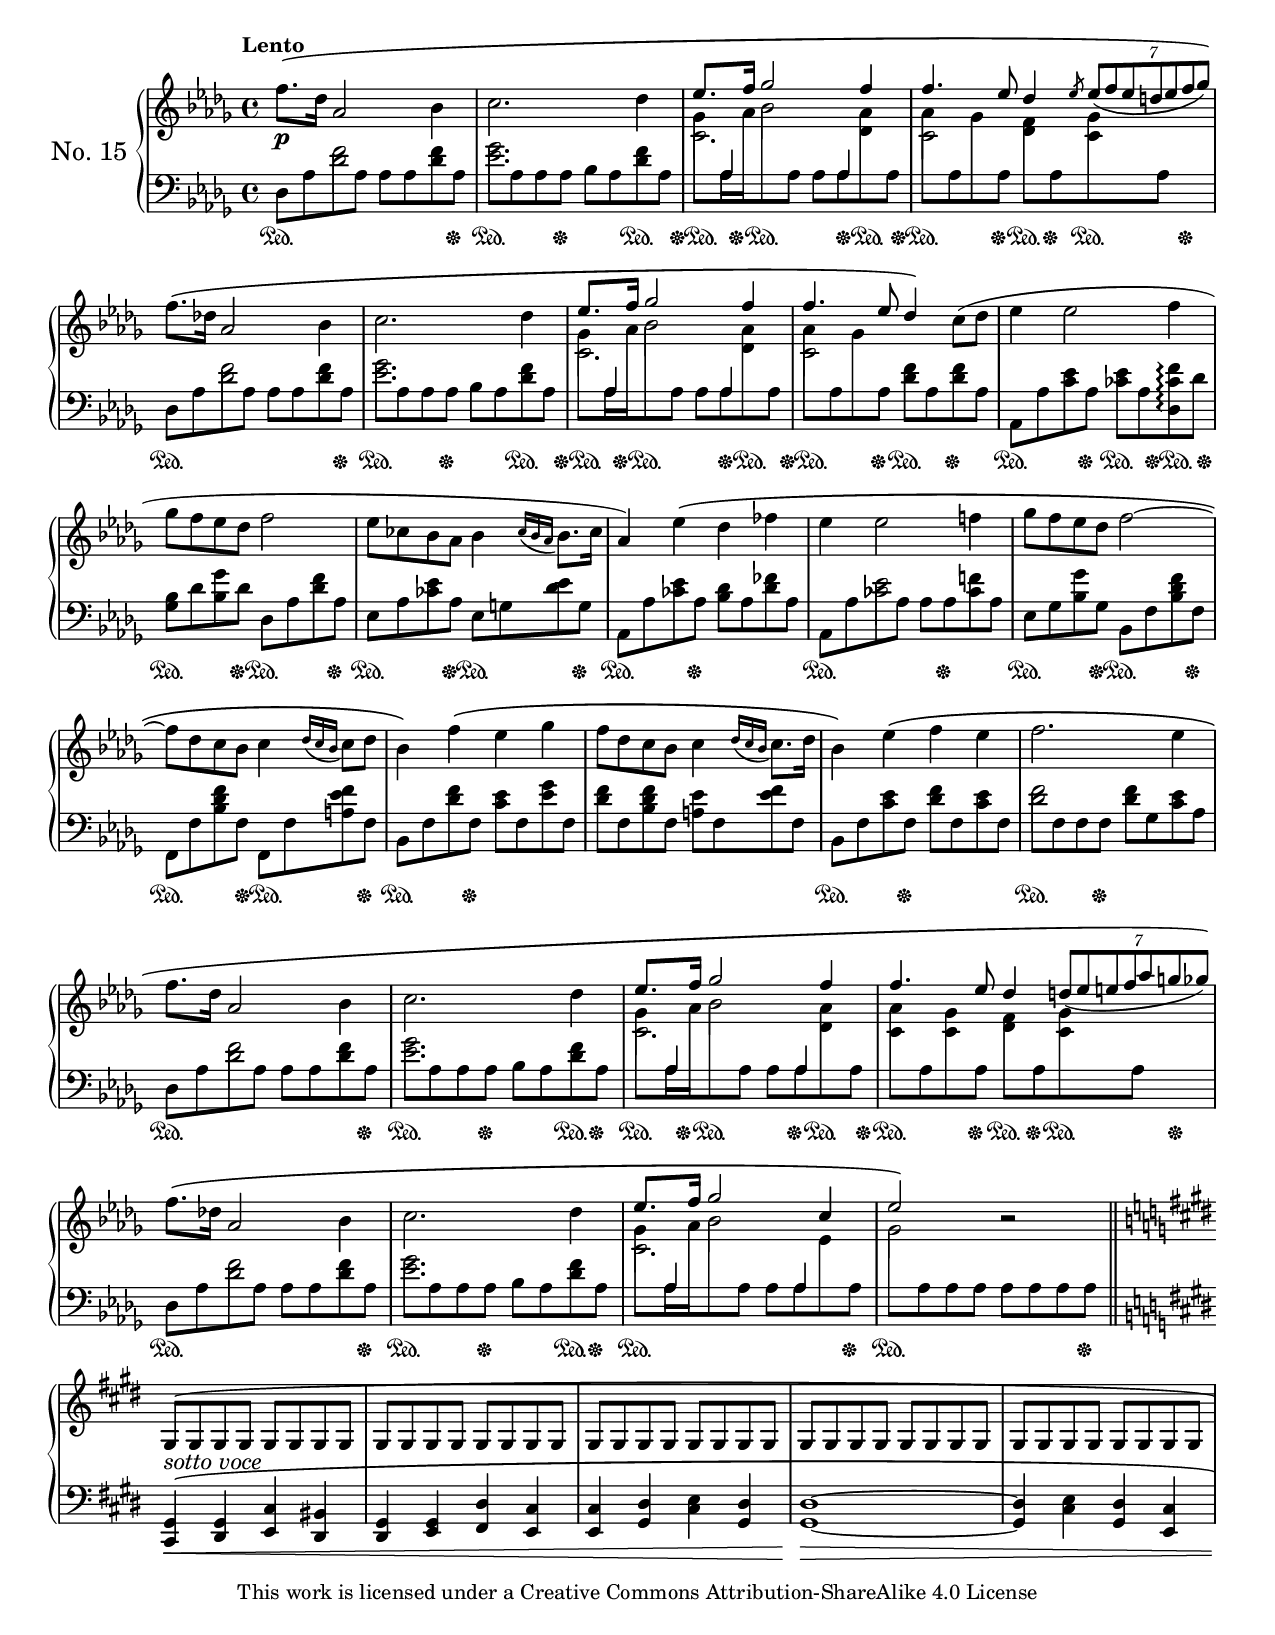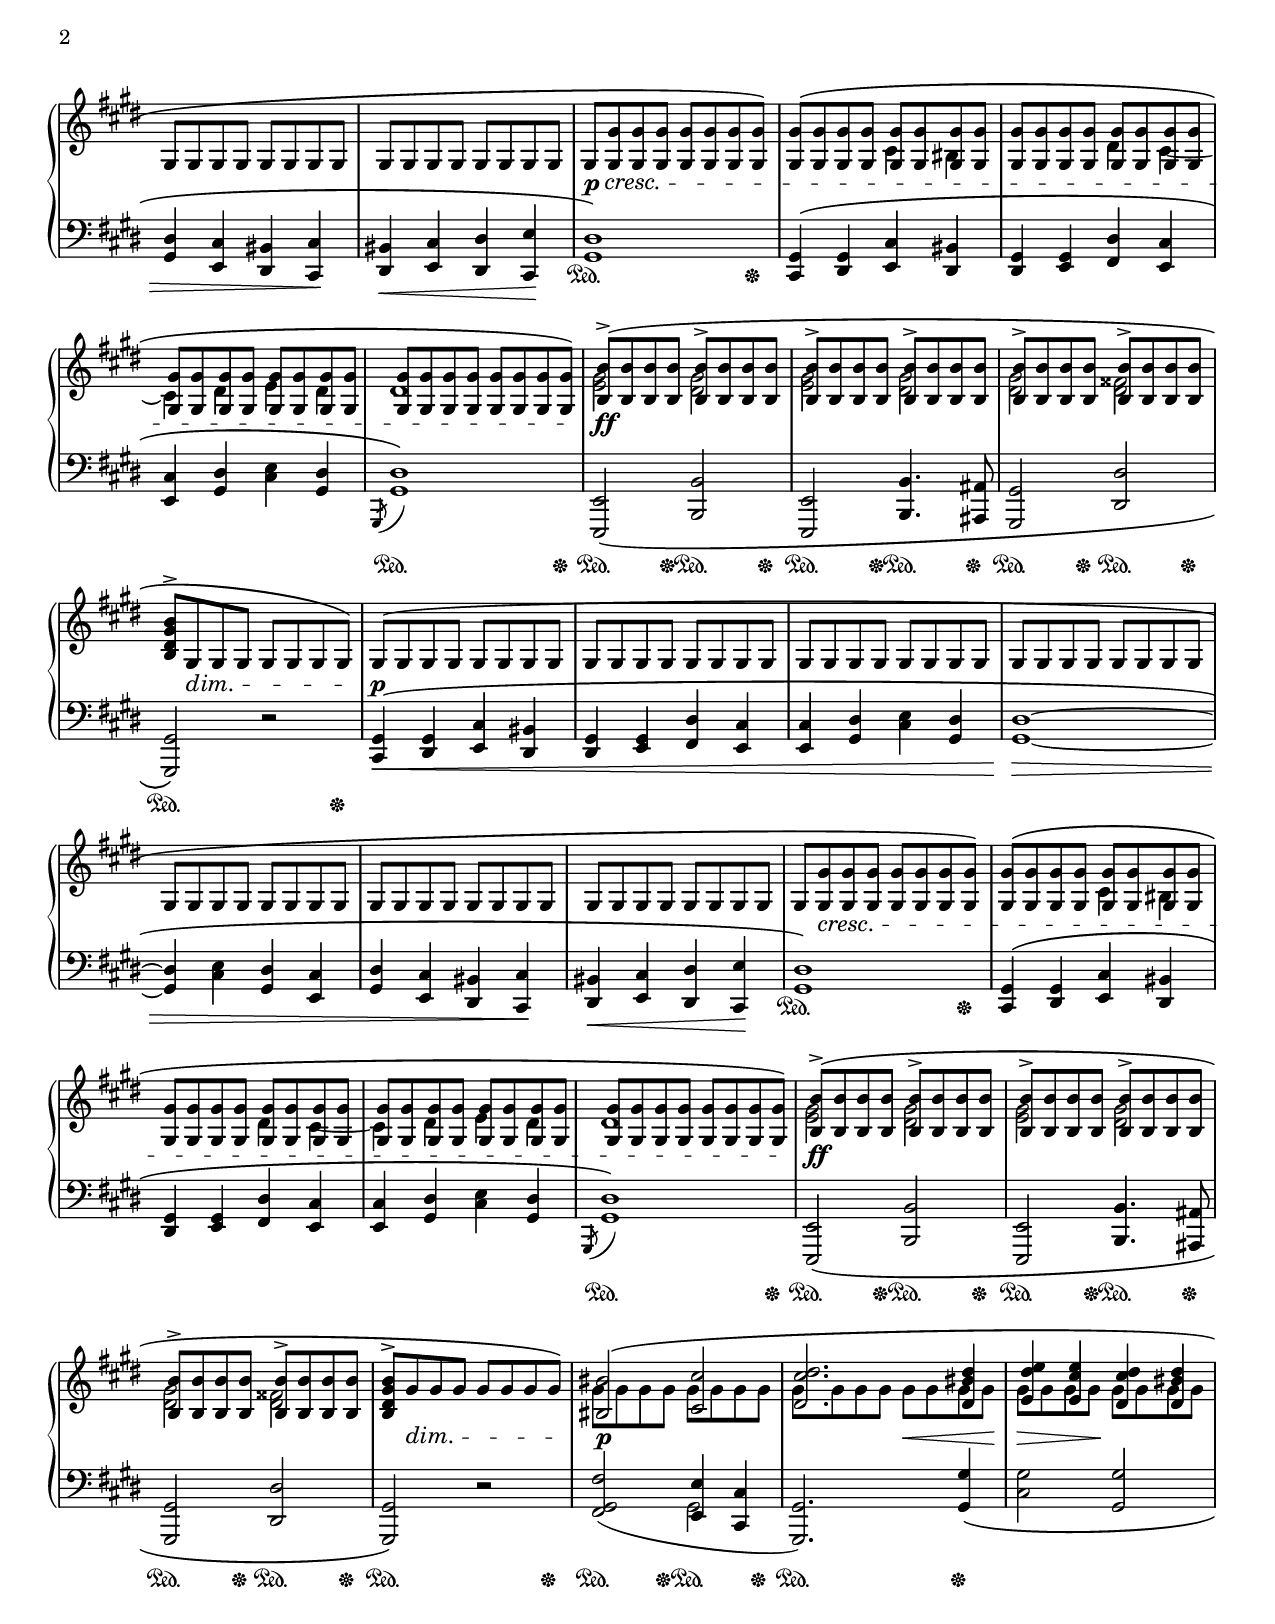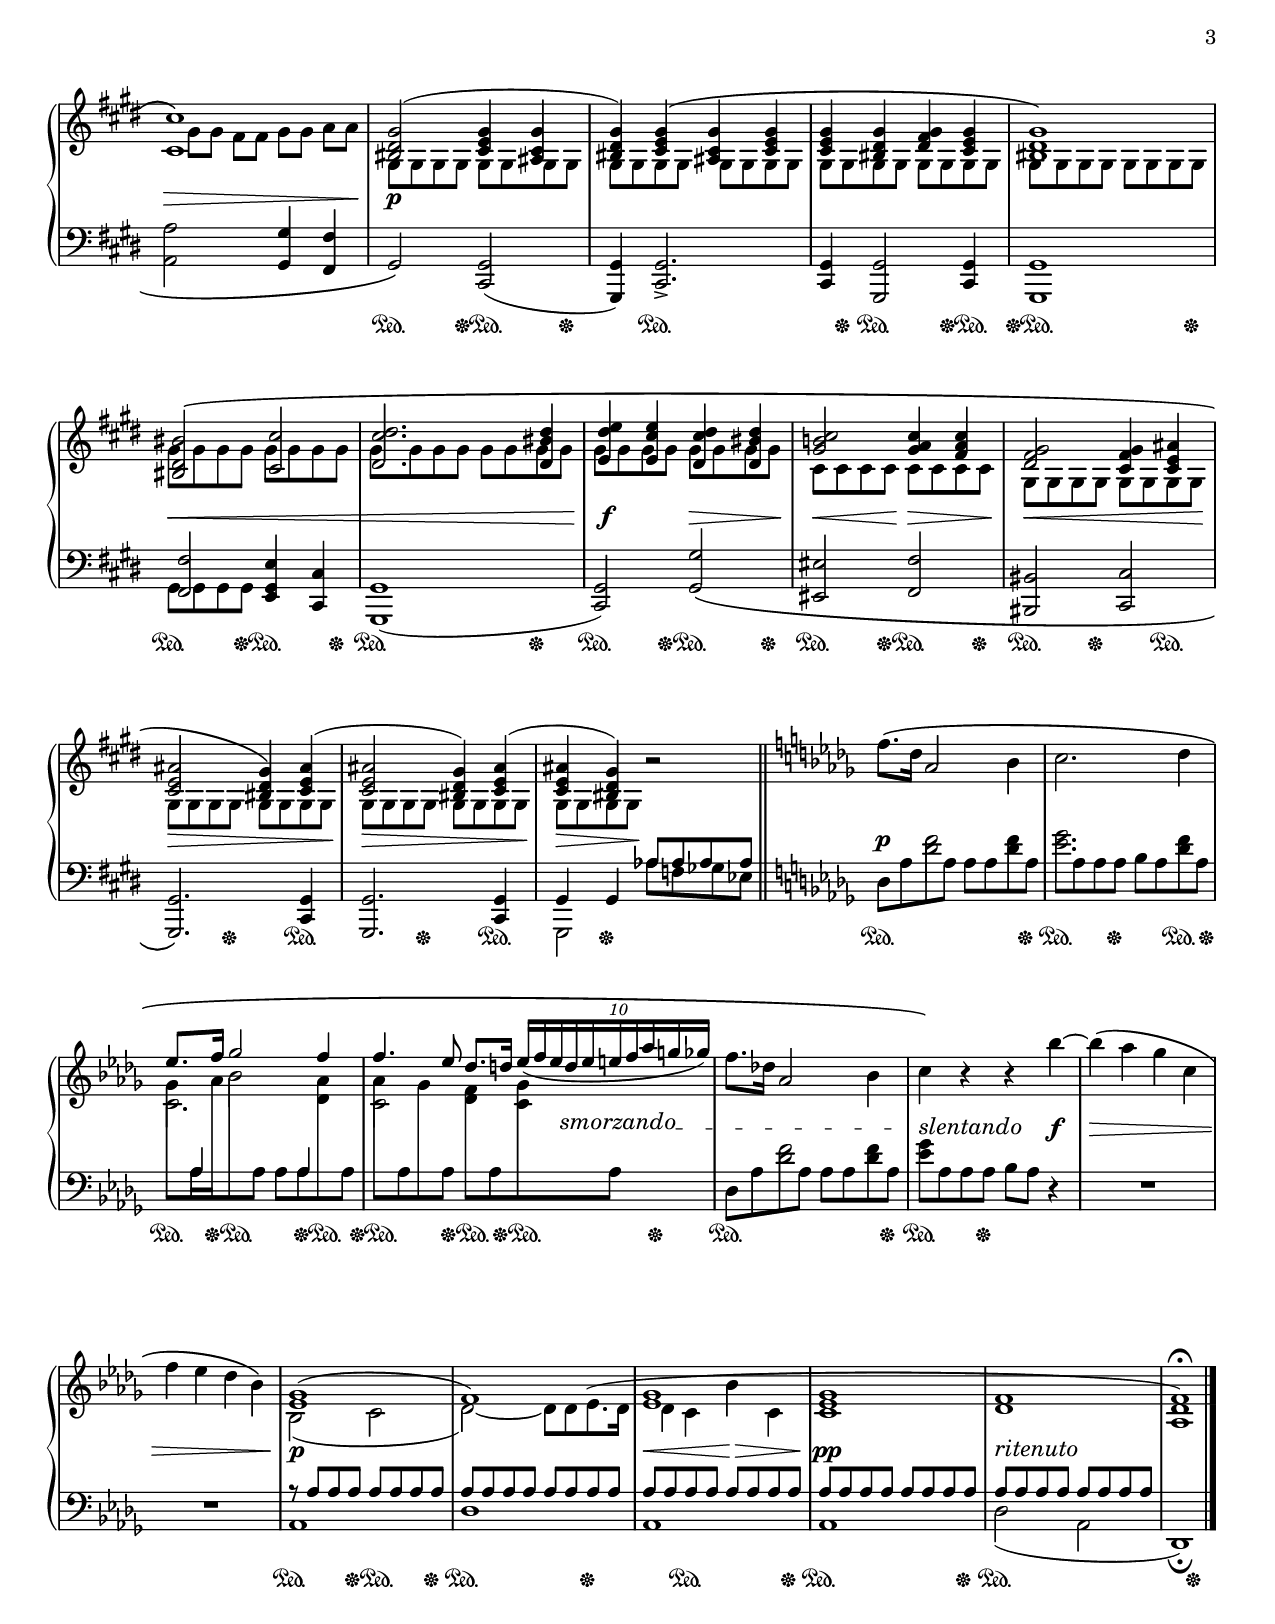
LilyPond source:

\version "2.22.2"

\include "includes/header-paper.ily"
%...+....1....+....2....+....3....+....4....+....5....+....6....+....7....+....

\version "2.22.2"
\language "english"

\include "global-variables.ily"

%%% Positions and shapes %%%

moveNoteA = \tweak NoteColumn.force-hshift 0.5 \etc
moveNoteB = \tweak NoteColumn.force-hshift 0.25 \etc
moveNoteC = \tweak NoteColumn.force-hshift 2 \etc

beamPositionsA = \tweak positions #'(-10 . -10) \etc
beamPositionsB = \tweak positions #'(-13 . -13) \etc

tieShapeA = \shape #'((0 . 0.5) (0 . 1) (0 . 1) (0 . 0.5)) \etc

%%% Music %%%

global = {
  \time 4/4
  \key df \major
  \accidentalStyle piano
}

rightHandUpper = \relative {
  \oneVoice
  f''8.\( df16 af2 bf4 |
  c2. df4 |
  \voiceOne
  ef8. \moveNoteA f16 gf2 f4 |
  \omit TupletBracket
  f4. ef8 df4 \slashedGrace { ef8 } \tuplet 7/2 { ef8_( f ef d ef f gf)\) } |
  \oneVoice
  f8.\( df16 af2 bf4 |
  c2. df4 |
  \voiceOne
  ef8. \moveNoteA f16 gf2 f4 |
  f4. ef8 df4\) \oneVoice c8( df |
  
  \barNumberCheck 9
  ef4 ef2 f4 |
  gf8 f ef df f2 |
  ef8 cf bf af bf4 \appoggiatura { cf16[ bf af] } bf8. cf16 |
  af4) ef'\(  df ff |
  ef4 ef2 f4 |
  gf8 f ef df f2~ |
  f8 df c bf c4 \appoggiatura { df16[ c bf] } c8 df |
  bf4\) f'\( ef gf |
  
  \barNumberCheck 17
  f8 df c bf c4 \appoggiatura { df16[ c bf] } c8. df16 |
  bf4\) ef\( f ef |
  f2. ef4 |
  f8. df16 af2 bf4 |
  c2. df4 |
  \voiceOne
  ef8. \moveNoteA f16 gf2 f4 |
  f4. ef8 df4 \tuplet 7/2 { d8_( ef e f af g gf)\) } |
  \oneVoice
  f8.\( df16 af2 bf4 |
  
  \barNumberCheck 25
  c2. df4 |
  \voiceOne
  ef8. \moveNoteA f16 gf2 c,4 |
  ef2\) b2\rest |
  \break
  \bar "||"
  \key cs \minor
  gs,8\( gs gs gs  gs gs gs gs |
  \repeat unfold 4 { gs8 gs gs gs  gs gs gs gs | }
  
  \barNumberCheck 33
  \repeat unfold 2 { gs8 gs gs gs  gs gs gs gs | }
  gs8 <gs gs'> q q  q q q q\)|
  <gs gs'>\( q q q  q q q q |
  \repeat unfold 2 { <gs gs'> q q q  q q q q | }
  <gs gs'> q q q  q q q q\) |
  <b b'>8->\( q q q  q-> q q q |
  
  \barNumberCheck 41
  \repeat unfold 2 { <b b'>8-> q q q  q-> q q q | }
  <b ds gs b>8-> gs gs gs  gs gs gs gs\)
  gs8\( gs gs gs  gs gs gs gs |
  \repeat unfold 4 { gs8 gs gs gs  gs gs gs gs | }
  
  \barNumberCheck 49
  \repeat unfold 2 { gs8 gs gs gs  gs gs gs gs | }
  gs8 <gs gs'> q q  q q q q\)
  <gs gs'>8\( q q q  q q q q |
  \repeat unfold 2 { <gs gs'> q q q  q q q q | }
  <gs gs'> q q q  q q q q\) |
  <b b'>8->\( q q q  q-> q q q |
  
  \barNumberCheck 57
  \repeat unfold 2 { <b b'>8-> q q q  q-> q q q | }
  <b ds gs b>8-> gs' gs gs  gs gs gs gs\)
  <bs, bs'>2\( <cs cs'> | 
  <ds cs' ds>2. <ds bs' ds>4 |
  <e ds' e>4 <e cs' e> <ds cs' ds> <ds bs' ds> |
  <cs cs'>1\) |
  <bs ds gs>2( <cs e gs>4 <as cs gs'> |
  
  \barNumberCheck 65
  <bs ds gs>4) <cs e gs>\( <as cs gs'> <cs e gs> |
  <cs e gs>4 <bs ds gs> <ds fs gs> <cs e gs> |
  <bs ds gs>1\) |
  <bs ds bs'>2\( <cs cs'> |
  <ds cs' ds>2. <ds bs' ds>4 |
  <e ds' e>4 <e cs' e> <ds cs' ds> <ds bs' ds> |
  <gs b cs>2 <gs a cs>4 <fs a cs> |
  <ds fs gs>2 <cs fs gs>4 <cs e as> |
  
  \barNumberCheck 73
  <cs e as>2 <bs ds gs>4\) <cs e as>( |
  <cs e as>2 <bs ds gs>4) <cs e as>4( |
  <cs e as>4 <bs ds gs>4) \oneVoice r2 |
  \bar "||"
  \key df \major 
  f''8.\( df16 af2 bf4 |
  c2. df4 |
  \voiceOne
  ef8. \moveNoteA f16 gf2 f4 |
  f4. ef8 df8. d16 \tuplet 10/4 { ef16_( f ef d ef e f af g gf) } |
  \oneVoice
  f8. df16 af2 bf4 |
  
  \barNumberCheck 81
  c4\) r r bf'~ |
  bf4\( af gf c, |
  f4 ef df bf\) |
  <ef, gf>1^( |
  f1*1/2) s8 \once \hideNotes df^( s8. s16 |
  <ef gf>1 |
  <c ef gf>1 |
  <df f>1 |
  
  \barNumberCheck 89
  <af df f>1)\fermata |
  \bar "|."
}

rightHandLower = \relative {
  \voiceTwo
  s1 * 8 |
  
  \barNumberCheck 9
  s1 * 8 |
  
  \barNumberCheck 17
  s1 * 8 |
  
  \barNumberCheck 25
  s1 * 8 |
  
  \barNumberCheck 33
  s1 * 3 |
  s2 cs'4 bs |
  s2 ds4 cs-\tieShapeA ~ |
  cs4 ds e ds |
  ds1 |
  <e gs>2 <ds gs> |
  
  \barNumberCheck 41
  <e gs>2 <ds gs> |
  <ds gs>2 <ds fss> |
  s1 * 6 |
  
  \barNumberCheck 49
  s1 * 3
  s2 cs4 bs |
  s2 ds4 cs-\tieShapeA ~ |
  cs4 ds e ds |
  ds1 |
  <e gs>2 <ds gs> |
  
  \barNumberCheck 57
  <e gs>2 <ds gs> |
  <ds gs>2 <ds fss> |
  s1 |
  \repeat unfold 3 { gs8 gs gs gs  gs gs gs gs | }
  \moveNoteC gs8[ gs] fs[ fs] gs[ gs] a[ a] |
  gs,8 gs gs gs  gs gs gs gs |
  
  \barNumberCheck 65
  \repeat unfold 3 { gs8 gs gs gs  gs gs gs gs | }
  \repeat unfold 3 { gs'8 gs gs gs  gs gs gs gs | }
  cs,8 cs cs cs  cs cs cs cs |
  gs8 gs gs gs  gs gs gs gs |
  
  \barNumberCheck 73
  \repeat unfold 2 { gs8 gs gs gs  gs gs gs gs | }
  gs8 gs gs gs s2 |
  s1 * 5 |
  
  \barNumberCheck 81
  s1 * 3
  bf2( c |
  df2)~ df8[ df ef8. df16] |
  df4 c bf' c, |
  s1 * 2 |
  
  \barNumberCheck 89
  s1 |
}

rightHand = <<
  \clef treble
  \global
  \set Score.tempoHideNote = ##t 
  \tempo "Lento" 4 = 60
  \new Voice \rightHandUpper
  \new Voice \rightHandLower
>>

leftHandUpper = \relative {
  \voiceFour
  s4 <df' f>2 s4 |
  <ef gf>2. s4 |
  <<
    { \staffUp c2.*1/6 s8 bf'2 s4 | }
    \new Voice { \voiceThree s8 \staffDown af,4 s8 s af4 s8 | }
  >>
  \staffUp c2 s2 |
  \staffDown s4 <df f>2 s4 |
  <ef gf>2. s4 |
  <<
    { \staffUp c2.*1/6 s8 bf'2 s4 | }
    \new Voice { \voiceThree s8 \staffDown af,4 s8 s af4 s8 | }
  >>
  \staffUp c2 s2 |
  
  \barNumberCheck 9
  s1 * 4 |
  s4 \staffDown <cf ef>2 s4 |
  s1 * 3 |
  
  \barNumberCheck 17
  s1 * 2 |
  <df f>2 s2 |
  s4 <df f>2 s4 |
  <ef gf>2. s4 |
  <<
    { \staffUp c2.*1/6 s8 bf'2 s4 | }
    \new Voice { \voiceThree s8 \staffDown af,4 s8 s af4 s8 | }
  >>
  s1 |
  \staffDown
  s4 <df f>2 s4 |
  
  \barNumberCheck 25
  <ef gf>2. s4 |
  <<
    { \staffUp c2.*1/6 s8 bf'2 s4 | }
    \new Voice { \voiceThree s8 \staffDown af,4 s8 s af4 s8 | }
  >>
  \staffUp
  gf'2 s2 |
  \oneVoice
  \key cs \minor
  \staffDown
  <cs,,, gs'>4\(\< <ds gs> <e cs'> <ds bs'> |
  <ds gs>4 <e gs> <fs ds'> <e cs'> |
  <e cs'>4 <gs ds'> <cs e> <gs ds'> |
  <gs ds'>1~\> |
  <gs ds'>4 <cs e> <gs ds'> <e cs'> |
  
  \barNumberCheck 33
  <gs ds'>4 <e cs'> <ds bs'> <cs cs'>\! |
  <ds bs'>\< <e cs'> <ds ds'> <cs e'>\! |
  <gs' ds'>1\) |
  <cs, gs'>4\( <ds gs> <e cs'> <ds bs'> |
  <ds gs>4 <e gs> <fs ds'> <e cs'> |
  <e cs'>4 <gs ds'> <cs e> <gs ds'> |
  \acciaccatura { gs,8 } <gs' ds'>1\) |
  <e, e'>2\( <b'b '> |
  
  \barNumberCheck 41
  <e, e'>2 <b' b'>4. <as as'>8 |
  <gs gs'>2 <ds' ds'> |
  <gs, gs'>2\) r |
  <cs gs'>4\(\< <ds gs> <e cs'> <ds bs'> |
  <ds gs>4 <e gs> <fs ds'> <e cs'> |
  <e cs'>4 <gs ds'> <cs e> <gs ds'> |
  <gs ds'>1~\> |
  <gs ds'>4 <cs e> <gs ds'> <e cs'> |
  
  \barNumberCheck 49
  <gs ds'>4 <e cs'> <ds bs'> <cs cs'>\! |
  <ds bs'>\< <e cs'> <ds ds'> <cs e'>\! |
  <gs' ds'>1\) |
  <cs, gs'>4\( <ds gs> <e cs'> <ds bs'> |
  <ds gs>4 <e gs> <fs ds'> <e cs'> |
  <e cs'>4 <gs ds'> <cs e> <gs ds'> |
  \acciaccatura { gs,8 } <gs' ds'>1\) |
  <e, e'>2\( <b'b '> |
  
  \barNumberCheck 57
  <e, e'>2 <b' b'>4. <as as'>8 |
  <gs gs'>2 <ds' ds'> |
  <gs, gs'>2\) r |
  <fs' gs fs'>2( << { <e e'>4 <cs cs'> } \\ { gs'2 } >> |
  <gs, gs'>2.) <gs' gs'>4_\( |
  <cs gs'>2 <gs gs'> |
  <a a'>2 <gs gs'>4 <fs fs'> |
  gs2\) <cs, gs'>2( |
  
  \barNumberCheck 65
  <gs gs'>4) <cs gs'>2.-> |
  <cs gs'>4 <gs gs'>2 <cs gs'>4 |
  <gs' gs,>1 |
  << { <fs fs'>2 } \\ { gs8 gs gs gs } >> <e gs e'>4 <cs cs'> |
  <gs gs'>1( |
  <cs gs'>2) <gs' gs'>\( |
  <es es'>2 <fs fs'> |
  <bs, bs'>2 <cs cs'> |
  
  \barNumberCheck 73
  <gs gs'>2.\) <cs gs'>4 |
  <gs gs'>2. <cs gs'>4 |
  gs'4 gs \voiceThree af'8 af af af | 
  \key df \major
  \voiceFour
  s4 <df f>2 s4 |
  <ef gf>2. s4 |
  <<
    { \staffUp c2.*1/6 s8 bf'2 s4 | }
    \new Voice { \voiceThree s8 \staffDown af,4 s8 s af4 s8 | }
  >>
  \staffUp c2 s2 |
  \staffDown s4 <df f>2 s4 |
  
  \barNumberCheck 81
  s1 * 3 |
  \voiceThree
  r8 af af af  af af af af |
  \repeat unfold 4 { af8 af af af  af af af af | }
  
  \barNumberCheck 89
  s1 |
}

leftHandLower = \relative {
  \voiceFour
  df8 af' \transparent <df f> af  af af <df f> af |
  \transparent <ef' gf>8 af, af af  bf af <df f> af |
  \staffUp gf'8\beamPositionsA [ \staffDown af,16 \staffUp \moveNoteA af' 
    \transparent bf8 \staffDown af,] af af \staffUp <df af'> \staffDown af |
  \staffUp af'8\beamPositionsA [ \staffDown af, \staffUp gf' \staffDown af,] 
    \staffUp <df f>\beamPositionsA [ \staffDown af \staffUp <c gf'> 
    \staffDown af] |
  df,8 af' \transparent <df f> af  af af <df f> af |
  \transparent <ef' gf>8 af, af af  bf af <df f> af |
  \staffUp gf'8\beamPositionsA [ \staffDown af,16 \staffUp \moveNoteA af' 
    \transparent bf8 \staffDown af,] af af \staffUp <df af'> \staffDown af |
  \staffUp af'8\beamPositionsA [ \staffDown af, \staffUp gf' \staffDown af,]
    <df f> af <df f> af |
    
  \barNumberCheck 9
  af,8 af' <c ef> af  <cf ef> af <df, cf' f>\arpeggio df' |
  <gf, bf>8 df' <bf gf'> df  df, af' <df f> af |
  ef8 af <cf ef> af  ef g <df' ef> g, |
  af,8 af' <cf ef> af  <bf df> af <df ff> af |
  af,8 af' \transparent <cf ef> af  af af <cf f> af |
  ef8 gf <bf gf'> gf  bf, f' <bf df f> f |
  f,8 f' <bf df f> f  f, f' <a ef' f> f |
  bf,8 f' <df' f> f,  <c' ef> f, <ef' gf> f, |
  
  \barNumberCheck 17
  <df' f>8 f, <bf df f> f  <a ef'> f <ef' f> f, |
  bf,8 f' <c' ef> f,  <df' f> f, <c' ef> f, |
  \transparent <df' f>8 f, f f  <df' f> gf, <c ef> af |
  df,8 af' \transparent <df f> af  af af <df f> af |
  \transparent <ef' gf>8 af, af af  bf af <df f> af |
  \staffUp gf'8\beamPositionsA [ \staffDown af,16 \staffUp \moveNoteA af' 
    \transparent bf8 \staffDown af,] af af \staffUp <df af'> \staffDown af |
  \staffUp <c af'>8\beamPositionsA [ \staffDown af \staffUp <c gf'> \staffDown
    af] \staffUp <df f>\beamPositionsA [ \staffDown af \staffUp <c gf'> 
    \staffDown af] |
  df,8 af' \transparent <df f> af  af af <df f> af |
  
  \barNumberCheck 25
  \transparent <ef' gf>8 af, af af  bf af <df f> af |
  \staffUp gf'8\beamPositionsA [ \staffDown af,16 \staffUp \moveNoteA af' 
    \transparent bf8 \staffDown af,] af af \staffUp ef' \staffDown af, |
  \staffUp \transparent gf'8\beamPositionsA [ \staffDown af, af af]
    af af af af | 
  \key cs \minor
  s1 * 5 |
  
  \barNumberCheck 33
  s1 * 8 |
  
  \barNumberCheck 41
  s1 * 8 |
  
  \barNumberCheck 49
  s1 * 8 |
  
  \barNumberCheck 57
  s1 * 8 |
  
  \barNumberCheck 65
  s1 * 8 |
  
  \barNumberCheck 73
  s1 * 2 |
  gs,,2 af''8 f gf ef |
  df8 af' \transparent <df f> af  af af <df f> af |
  \transparent <ef' gf>8 af, af af  bf af <df f> af |
  \staffUp gf'8\beamPositionsB [ \staffDown af,16 \staffUp \moveNoteA af' 
    \transparent bf8 \staffDown af,] af af \staffUp <df af'> \staffDown af |
  \staffUp af'8\beamPositionsB [ \staffDown af, \staffUp gf' \staffDown af,] 
    \staffUp <df f>\beamPositionsB [ \staffDown af \staffUp <c gf'> 
    \staffDown af] |
  df,8 af' \transparent <df f> af  af af <df f> af |
  
  \barNumberCheck 81
  <ef' gf>8 af, af af  bf af \oneVoice r4 |
  R1 * 2 |
  \voiceFour
  af,1 |
  df1 |
  af1 |
  af1 |
  df2( af |
  
  \barNumberCheck 89
  df,1)\fermata |
}

leftHand = <<
  \clef bass
  \global
  \mergeDifferentlyHeadedOn
  \mergeDifferentlyDottedOn
  \new Voice \leftHandUpper
  \new Voice \leftHandLower
>>

dynamics = {
  \override TextScript.Y-offset = -0.5
  s1\p |
  s1 * 7 |
  
  \barNumberCheck 9
  s1 * 8 |
  
  \barNumberCheck 17
  s1 * 8 |
  
  \barNumberCheck 25
  s1 * 3 |
  s1^\sottoVoce |
  s1 * 4 |
  
  \barNumberCheck 33
  s1 * 2 |
  s1\p\cresc |
  s1 * 3 |
  s2... s16\!
  s1-\tweak X-offset 0 \ff |
  
  \barNumberCheck 41
  s1 * 2 |
  s8 s4.\dim s4.. s16\! |
  s1\p |
  s1 * 4 |
  
  \barNumberCheck 49
  s1 * 2
  s8 s4.\cresc s2 |
  s1 * 3 |
  s2... s16\!
  s1-\tweak X-offset 0 \ff |
  
  \barNumberCheck 57
  s1 * 2 |
  s8 s4.\dim s4.. s16\! |
  s1\p |
  s2 s4.\< s8\! |
  s4.\> s8\! s2 |
  s2.\> s8 s\! |
  s1\p |
  
  \barNumberCheck 65
  s1 * 3 |
  s1\< |
  s1 |
  s2\f s4.\> s8\! |
  s4.\< s8\! s4.\> s8\! |
  s2.\< s8 s\! |
  
  \barNumberCheck 73
  s2.\> s8 s\! |
  s2.\> s8 s\! |
  s4.\> s8\! s2 |
  s1\p |
  s1 * 2 |
  s2. \smorzando s16 s8.\startTextSpan |
  s2. s8 s\stopTextSpan |
  
  \barNumberCheck 81
  s2.^\slentando s4\f |
  s1\> |
  s1 |
  s1\p
  s1 |
  s2\< s\> |
  s1\pp |
  s1^\ritenuto |
  
  \barNumberCheck 89
  s1 |
}

pedal = {
  s2.\sustainOn s8 s\sustainOff |
  s4.\sustainOn s8\sustainOff s4 s\sustainOn |
  s8.\sustainOff\sustainOn s16\sustainOff s2\sustainOn s8.\sustainOff\sustainOn 
    s16\sustainOff |
  s4.\sustainOn s8\sustainOff s\sustainOn s\sustainOff s8.\sustainOn 
    s16\sustainOff |
  s2.\sustainOn s8 s\sustainOff |
  s4.\sustainOn s8\sustainOff s4 s\sustainOn |
  s8.\sustainOff\sustainOn s16\sustainOff s2\sustainOn 
    s4\sustainOff\sustainOn |
  s4.\sustainOff\sustainOn s8\sustainOff s4\sustainOn s\sustainOff |
    
  \barNumberCheck 9
  s4.\sustainOn s8\sustainOff s4\sustainOn s8\sustainOff\sustainOn
    s16 s\sustainOff |
  s4.\sustainOn s8\sustainOff s4.\sustainOn s8\sustainOff |
  s4.\sustainOn s8\sustainOff s4.\sustainOn s8\sustainOff |
  s4.\sustainOn s8\sustainOff s2 |
  s2\sustainOn s8 s\sustainOff s4 |
  s4.\sustainOn s8\sustainOff s4.\sustainOn s8\sustainOff |
  s2\sustainOn s4.\sustainOff\sustainOn s8\sustainOff |
  s4.\sustainOn s8\sustainOff s2 |
  
  \barNumberCheck 17
  s1 |
  s4.\sustainOn s8\sustainOff s2 |
  s4.\sustainOn s8\sustainOff s2 |
  s2.\sustainOn s8 s\sustainOff |
  s4.\sustainOn s8\sustainOff s4 s8\sustainOn s\sustainOff |
  s8.\sustainOn s16\sustainOff s4.\sustainOn s8\sustainOff s8.\sustainOn 
    s16\sustainOff |
  s4.\sustainOn s8\sustainOff s\sustainOn s\sustainOff s8.\sustainOn 
    s16\sustainOff |
  s2.\sustainOn s8 s\sustainOff |
  
  \barNumberCheck 25
  s4.\sustainOn s8\sustainOff s4 s8\sustainOn s\sustainOff |
  s2.\sustainOn s8 s\sustainOff |
  s2.\sustainOn s8 s\sustainOff |
  s1 * 5 |
  
  \barNumberCheck 33
  s1 * 2 |
  s2.\sustainOn s8 s\sustainOff |
  s1 * 3 |
  s2.\sustainOn s8 s\sustainOff |
  s4.\sustainOn s8\sustainOff s4.\sustainOn s8\sustainOff |
  
  \barNumberCheck 41
  s4.\sustainOn s8\sustainOff s4.\sustainOn s8\sustainOff |
  s4.\sustainOn s8\sustainOff s4.\sustainOn s8\sustainOff |
  s2.\sustainOn s8 s\sustainOff |
  s1 * 5 |
  
  \barNumberCheck 49
  s1 * 2 |
  s2.\sustainOn s8 s\sustainOff |
  s1 * 3
  s2.\sustainOn s8 s\sustainOff |
  s4.\sustainOn s8\sustainOff s4.\sustainOn s8\sustainOff |
  
  \barNumberCheck 57
  s4.\sustainOn s8\sustainOff s4.\sustainOn s8\sustainOff |
  s4.\sustainOn s8\sustainOff s4.\sustainOn s8\sustainOff |
  s2.\sustainOn s8 s\sustainOff |
  s4.\sustainOn s8\sustainOff s4.\sustainOn s8\sustainOff |
  s2.\sustainOn s4\sustainOff |
  s1 * 2 |
  s2\sustainOn s4.\sustainOff\sustainOn s8\sustainOff |
  
  \barNumberCheck 65
  s4 s\sustainOn s2 |
  s8 s\sustainOff s2\sustainOn s4\sustainOff\sustainOn |
  s2.\sustainOff\sustainOn s8 s\sustainOff |
  s4.\sustainOn s8\sustainOff s4.\sustainOn s8\sustainOff |
  s2.\sustainOn s4\sustainOff |
  s4.\sustainOn s8\sustainOff s4.\sustainOn s8\sustainOff |
  s4.\sustainOn s8\sustainOff s4.\sustainOn s8\sustainOff |
  s4.\sustainOn s8\sustainOff s4 s\sustainOn |
  
  \barNumberCheck 73
  s4. s8\sustainOff s4 s\sustainOn |
  s4. s8\sustainOff s4 s\sustainOn |
  s4 s\sustainOff s2 |
  s2.\sustainOn s8 s\sustainOff |
  s4.\sustainOn s8\sustainOff s4 s8.\sustainOn s16\sustainOff |
  s4\sustainOn s2\sustainOff\sustainOn s4\sustainOff\sustainOn |
  s2\sustainOff\sustainOn s4\sustainOff\sustainOn s8.\sustainOff\sustainOn
    s16\sustainOff |
  s2.\sustainOn s8 s\sustainOff |
  
  \barNumberCheck 81
  s4.\sustainOn s8\sustainOff s2 |
  s1 * 2 |
  s2\sustainOn s4.\sustainOff\sustainOn s8\sustainOff |
  s2.\sustainOn s4\sustainOff |
  s4 s\sustainOn s s8 s\sustainOff |
  s2.\sustainOn s8 s\sustainOff |
  s1\sustainOn |
  
  \barNumberCheck 89
  s2 s\sustainOff |
}

preludeFifteenMusic = \score { 
  \keepWithTag #'layout
  \new PianoStaff \with { 
    instrumentName = \markup \huge "No. 15"
  } <<
    \new Staff = "upper" \rightHand
    \new Dynamics \dynamics
    \new Staff = "lower" \leftHand
    \new Dynamics \pedal
  >>
  \layout {}
}

preludeFifteenMidi = \book {
  \bookOutputName "prelude-op28-no15"
  \score { 
    \keepWithTag #'midi
    <<
      \new Staff = "upper" << \rightHand \dynamics \pedal >> 
      \new Staff = "lower" << \leftHand \dynamics \pedal >> 
    >>
    \midi {}
  }
}


\paper {
  system-system-spacing =
    #'((basic-distance . 12) 
       (minimum-distance . 8)
       (padding . 3)
       (stretchability . 60))
}

\preludeFifteenMusic
\preludeFifteenMidi
